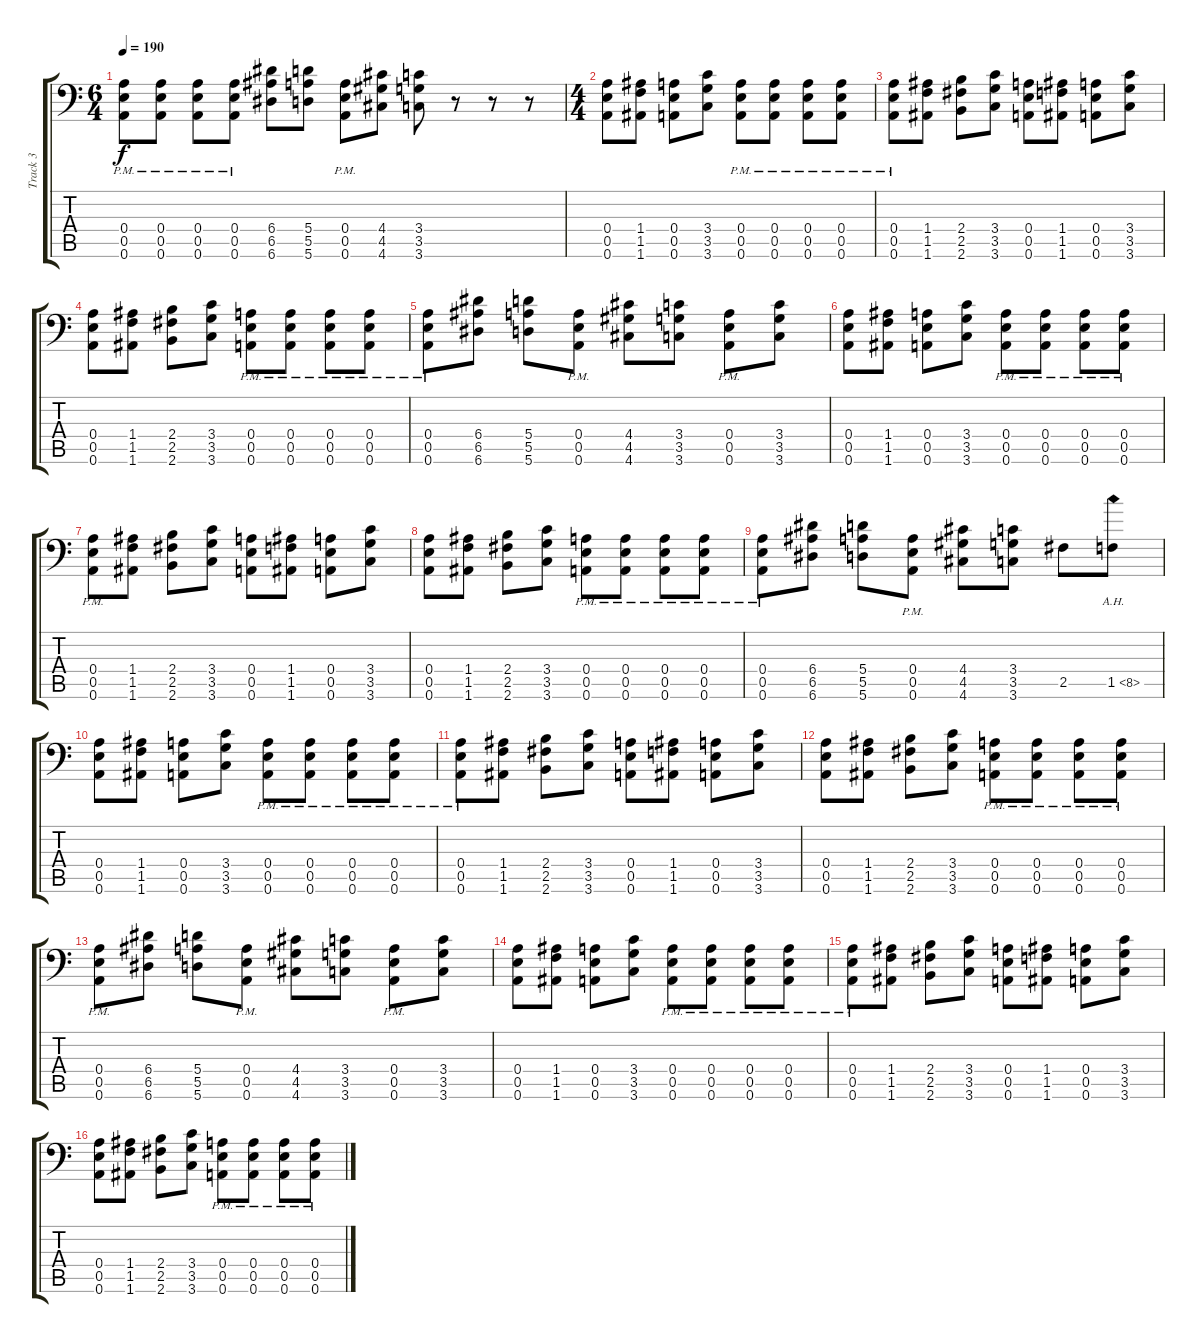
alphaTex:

\track ("Track 3" "Track 3") {instrument distortionguitar}
\staff {score tabs}
\tuning (B3 Gb3 D3 A2 E2 A1) {hide}
\ts (6 4)
\tempo 190
\clef f4
\ks c
(0.4{pm} 0.5{pm} 0.6{pm}).8{dy f} (0.4{pm} 0.5{pm} 0.6{pm}).8 (0.4{pm} 0.5{pm} 0.6{pm}).8 (0.4{pm} 0.5{pm} 0.6{pm}).8 (6.4 6.5 6.6).8 (5.4 5.5 5.6).8 (0.4{pm} 0.5{pm} 0.6{pm}).8 (4.4 4.5 4.6).8 (3.4 3.5 3.6).8 r.8 r.8 r.8 |
\ts (4 4)
(0.4 0.5 0.6).8 (1.4 1.5 1.6).8 (0.4 0.5 0.6).8 (3.4 3.5 3.6).8 (0.4{pm} 0.5{pm} 0.6{pm}).8 (0.4{pm} 0.5{pm} 0.6{pm}).8 (0.4{pm} 0.5{pm} 0.6{pm}).8 (0.4{pm} 0.5{pm} 0.6{pm}).8 |
(0.4{pm} 0.5{pm} 0.6{pm}).8 (1.4 1.5 1.6).8 (2.4 2.5 2.6).8 (3.4 3.5 3.6).8 (0.4 0.5 0.6).8 (1.4 1.5 1.6).8 (0.4 0.5 0.6).8 (3.4 3.5 3.6).8 |
(0.4 0.5 0.6).8 (1.4 1.5 1.6).8 (2.4 2.5 2.6).8 (3.4 3.5 3.6).8 (0.4{pm} 0.5{pm} 0.6{pm}).8 (0.4{pm} 0.5{pm} 0.6{pm}).8 (0.4{pm} 0.5{pm} 0.6{pm}).8 (0.4{pm} 0.5{pm} 0.6{pm}).8 |
(0.4{pm} 0.5{pm} 0.6{pm}).8 (6.4 6.5 6.6).8 (5.4 5.5 5.6).8 (0.4{pm} 0.5{pm} 0.6{pm}).8 (4.4 4.5 4.6).8 (3.4 3.5 3.6).8 (0.4{pm} 0.5{pm} 0.6{pm}).8 (3.4 3.5 3.6).8 |
(0.4 0.5 0.6).8 (1.4 1.5 1.6).8 (0.4 0.5 0.6).8 (3.4 3.5 3.6).8 (0.4{pm} 0.5{pm} 0.6{pm}).8 (0.4{pm} 0.5{pm} 0.6{pm}).8 (0.4{pm} 0.5{pm} 0.6{pm}).8 (0.4{pm} 0.5{pm} 0.6{pm}).8 |
(0.4{pm} 0.5{pm} 0.6{pm}).8 (1.4 1.5 1.6).8 (2.4 2.5 2.6).8 (3.4 3.5 3.6).8 (0.4 0.5 0.6).8 (1.4 1.5 1.6).8 (0.4 0.5 0.6).8 (3.4 3.5 3.6).8 |
(0.4 0.5 0.6).8 (1.4 1.5 1.6).8 (2.4 2.5 2.6).8 (3.4 3.5 3.6).8 (0.4{pm} 0.5{pm} 0.6{pm}).8 (0.4{pm} 0.5{pm} 0.6{pm}).8 (0.4{pm} 0.5{pm} 0.6{pm}).8 (0.4{pm} 0.5{pm} 0.6{pm}).8 |
(0.4{pm} 0.5{pm} 0.6{pm}).8 (6.4 6.5 6.6).8 (5.4 5.5 5.6).8 (0.4{pm} 0.5{pm} 0.6{pm}).8 (4.4 4.5 4.6).8 (3.4 3.5 3.6).8 2.5.8 1.5{ah 7}.8 |
(0.4 0.5 0.6).8 (1.4 1.5 1.6).8 (0.4 0.5 0.6).8 (3.4 3.5 3.6).8 (0.4{pm} 0.5{pm} 0.6{pm}).8 (0.4{pm} 0.5{pm} 0.6{pm}).8 (0.4{pm} 0.5{pm} 0.6{pm}).8 (0.4{pm} 0.5{pm} 0.6{pm}).8 |
(0.4{pm} 0.5{pm} 0.6{pm}).8 (1.4 1.5 1.6).8 (2.4 2.5 2.6).8 (3.4 3.5 3.6).8 (0.4 0.5 0.6).8 (1.4 1.5 1.6).8 (0.4 0.5 0.6).8 (3.4 3.5 3.6).8 |
(0.4 0.5 0.6).8 (1.4 1.5 1.6).8 (2.4 2.5 2.6).8 (3.4 3.5 3.6).8 (0.4{pm} 0.5{pm} 0.6{pm}).8 (0.4{pm} 0.5{pm} 0.6{pm}).8 (0.4{pm} 0.5{pm} 0.6{pm}).8 (0.4{pm} 0.5{pm} 0.6{pm}).8 |
(0.4{pm} 0.5{pm} 0.6{pm}).8 (6.4 6.5 6.6).8 (5.4 5.5 5.6).8 (0.4{pm} 0.5{pm} 0.6{pm}).8 (4.4 4.5 4.6).8 (3.4 3.5 3.6).8 (0.4{pm} 0.5{pm} 0.6{pm}).8 (3.4 3.5 3.6).8 |
(0.4 0.5 0.6).8 (1.4 1.5 1.6).8 (0.4 0.5 0.6).8 (3.4 3.5 3.6).8 (0.4{pm} 0.5{pm} 0.6{pm}).8 (0.4{pm} 0.5{pm} 0.6{pm}).8 (0.4{pm} 0.5{pm} 0.6{pm}).8 (0.4{pm} 0.5{pm} 0.6{pm}).8 |
(0.4{pm} 0.5{pm} 0.6{pm}).8 (1.4 1.5 1.6).8 (2.4 2.5 2.6).8 (3.4 3.5 3.6).8 (0.4 0.5 0.6).8 (1.4 1.5 1.6).8 (0.4 0.5 0.6).8 (3.4 3.5 3.6).8 |
(0.4 0.5 0.6).8 (1.4 1.5 1.6).8 (2.4 2.5 2.6).8 (3.4 3.5 3.6).8 (0.4{pm} 0.5{pm} 0.6{pm}).8 (0.4{pm} 0.5{pm} 0.6{pm}).8 (0.4{pm} 0.5{pm} 0.6{pm}).8 (0.4{pm} 0.5{pm} 0.6{pm}).8
